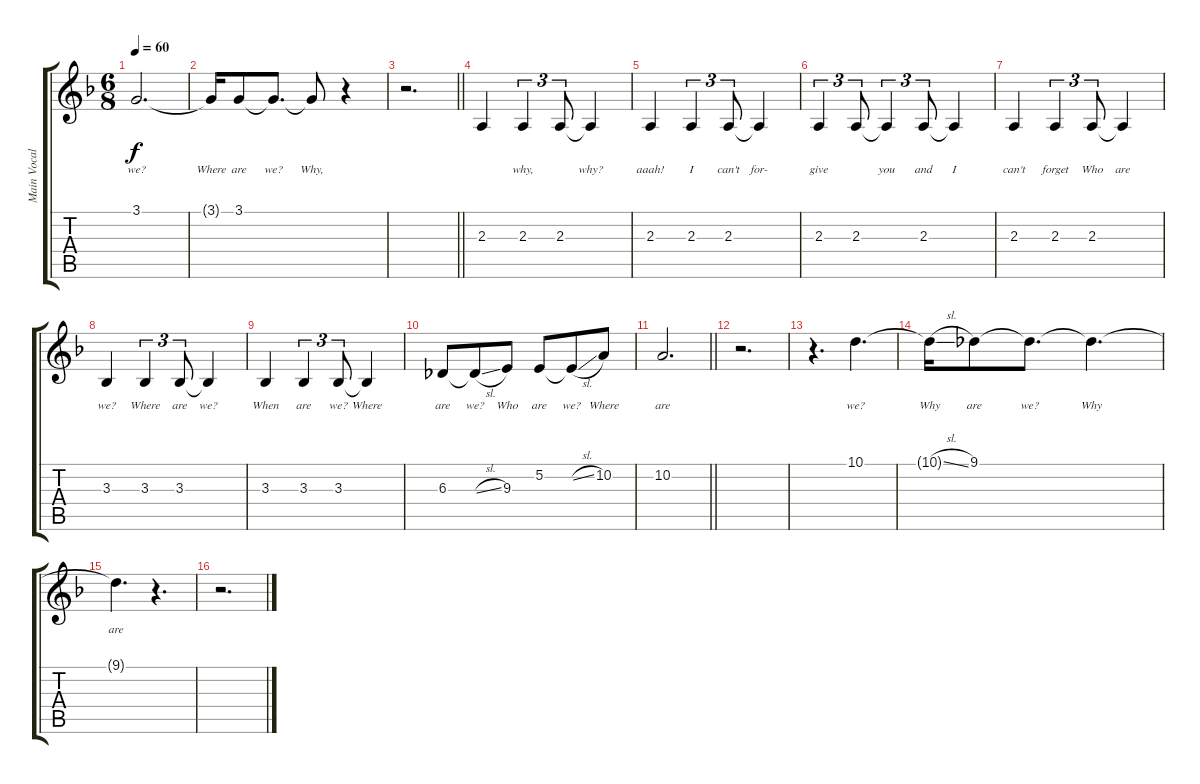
\track ("Main Vocals" "Main Vocal") {instrument tenorsax}
\staff {score tabs}
\tuning (E4 B3 G3 D3 A2 E2) {hide}
\ts (6 8)
\tempo 60
\clef g2
\ks dminor
3.1.2{d lyrics (0 "we?") lyrics (1 "") lyrics (2 "") lyrics (3 "") lyrics (4 "") dy f} |
3.1{t}.16{lyrics (0 "Where") lyrics (1 "") lyrics (2 "") lyrics (3 "") lyrics (4 "")} 3.1.8{lyrics (0 "are") lyrics (1 "") lyrics (2 "") lyrics (3 "") lyrics (4 "")} 3.1{t}.8{d lyrics (0 "we?") lyrics (1 "") lyrics (2 "") lyrics (3 "") lyrics (4 "")} 3.1{t}.8{lyrics (0 "Why,") lyrics (1 "") lyrics (2 "") lyrics (3 "") lyrics (4 "")} r.4 |
\barLineRight lightlight
r.2{d} |
\section ("" "")
2.3.4{lyrics (0 "") lyrics (1 "") lyrics (2 "") lyrics (3 "") lyrics (4 "")} 2.3.4{tu (3 2) lyrics (0 "why,") lyrics (1 "") lyrics (2 "") lyrics (3 "") lyrics (4 "")} 2.3.8{tu (3 2) lyrics (0 "") lyrics (1 "") lyrics (2 "") lyrics (3 "") lyrics (4 "")} 2.3{t}.4{lyrics (0 "why?") lyrics (1 "") lyrics (2 "") lyrics (3 "") lyrics (4 "")} |
2.3.4{lyrics (0 "aaah!") lyrics (1 "") lyrics (2 "") lyrics (3 "") lyrics (4 "")} 2.3.4{tu (3 2) lyrics (0 "I") lyrics (1 "") lyrics (2 "") lyrics (3 "") lyrics (4 "")} 2.3.8{tu (3 2) lyrics (0 "can't") lyrics (1 "") lyrics (2 "") lyrics (3 "") lyrics (4 "")} 2.3{t}.4{lyrics (0 "for-") lyrics (1 "") lyrics (2 "") lyrics (3 "") lyrics (4 "")} |
2.3.4{tu (3 2) lyrics (0 "give") lyrics (1 "") lyrics (2 "") lyrics (3 "") lyrics (4 "")} 2.3.8{tu (3 2) lyrics (0 "") lyrics (1 "") lyrics (2 "") lyrics (3 "") lyrics (4 "")} 2.3{t}.4{tu (3 2) lyrics (0 "you") lyrics (1 "") lyrics (2 "") lyrics (3 "") lyrics (4 "")} 2.3.8{tu (3 2) lyrics (0 "and") lyrics (1 "") lyrics (2 "") lyrics (3 "") lyrics (4 "")} 2.3{t}.4{lyrics (0 "I") lyrics (1 "") lyrics (2 "") lyrics (3 "") lyrics (4 "")} |
2.3.4{lyrics (0 "can't") lyrics (1 "") lyrics (2 "") lyrics (3 "") lyrics (4 "")} 2.3.4{tu (3 2) lyrics (0 "forget") lyrics (1 "") lyrics (2 "") lyrics (3 "") lyrics (4 "")} 2.3.8{tu (3 2) lyrics (0 "Who") lyrics (1 "") lyrics (2 "") lyrics (3 "") lyrics (4 "")} 2.3{t}.4{lyrics (0 "are") lyrics (1 "") lyrics (2 "") lyrics (3 "") lyrics (4 "")} |
3.3.4{lyrics (0 "we?") lyrics (1 "") lyrics (2 "") lyrics (3 "") lyrics (4 "")} 3.3.4{tu (3 2) lyrics (0 "Where") lyrics (1 "") lyrics (2 "") lyrics (3 "") lyrics (4 "")} 3.3.8{tu (3 2) lyrics (0 "are") lyrics (1 "") lyrics (2 "") lyrics (3 "") lyrics (4 "")} 3.3{t}.4{lyrics (0 "we?") lyrics (1 "") lyrics (2 "") lyrics (3 "") lyrics (4 "")} |
3.3.4{lyrics (0 "When") lyrics (1 "") lyrics (2 "") lyrics (3 "") lyrics (4 "")} 3.3.4{tu (3 2) lyrics (0 "are") lyrics (1 "") lyrics (2 "") lyrics (3 "") lyrics (4 "")} 3.3.8{tu (3 2) lyrics (0 "we?") lyrics (1 "") lyrics (2 "") lyrics (3 "") lyrics (4 "")} 3.3{t}.4{lyrics (0 "Where") lyrics (1 "") lyrics (2 "") lyrics (3 "") lyrics (4 "")} |
6.3.8{lyrics (0 "are") lyrics (1 "") lyrics (2 "") lyrics (3 "") lyrics (4 "")} 6.3{sl t}.8{lyrics (0 "we?") lyrics (1 "") lyrics (2 "") lyrics (3 "") lyrics (4 "")} 9.3.8{lyrics (0 "Who") lyrics (1 "") lyrics (2 "") lyrics (3 "") lyrics (4 "")} 5.2.8{lyrics (0 "are") lyrics (1 "") lyrics (2 "") lyrics (3 "") lyrics (4 "")} 5.2{sl t}.8{lyrics (0 "we?") lyrics (1 "") lyrics (2 "") lyrics (3 "") lyrics (4 "")} 10.2.8{lyrics (0 "Where") lyrics (1 "") lyrics (2 "") lyrics (3 "") lyrics (4 "")} |
\barLineRight lightlight
10.2.2{d lyrics (0 "are") lyrics (1 "") lyrics (2 "") lyrics (3 "") lyrics (4 "")} |
\section ("" "")
r.2{d} |
r.4{d} 10.1.4{d lyrics (0 "we?") lyrics (1 "") lyrics (2 "") lyrics (3 "") lyrics (4 "")} |
10.1{sl t}.16{lyrics (0 "Why") lyrics (1 "") lyrics (2 "") lyrics (3 "") lyrics (4 "")} 9.1.8{lyrics (0 "are") lyrics (1 "") lyrics (2 "") lyrics (3 "") lyrics (4 "")} 9.1{t}.8{d lyrics (0 "we?") lyrics (1 "") lyrics (2 "") lyrics (3 "") lyrics (4 "")} 9.1{t}.4{d lyrics (0 "Why") lyrics (1 "") lyrics (2 "") lyrics (3 "") lyrics (4 "")} |
9.1{t}.4{d lyrics (0 "are") lyrics (1 "") lyrics (2 "") lyrics (3 "") lyrics (4 "")} r.4{d} |
r.2{d}
